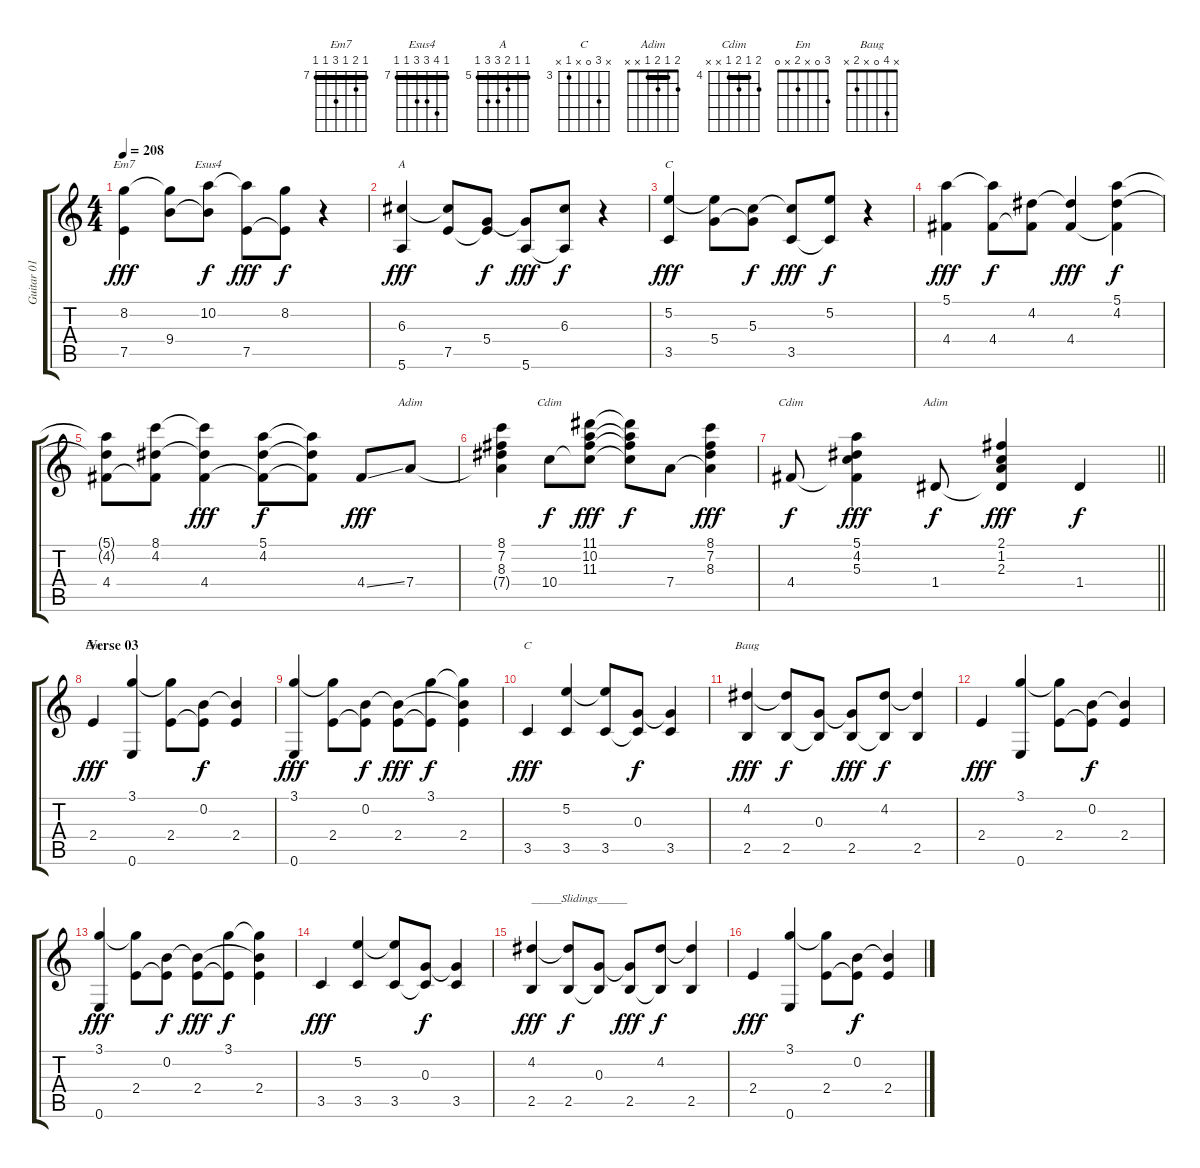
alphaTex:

\track ("Guitar 01 - Rhythm Dub" "Guitar 01 ") {instrument acousticguitarnylon}
\staff {score tabs}
\tuning (E4 B3 G3 D3 A2 E2) {hide}
\chord ("Em7" 7 8 7 9 7 7) {firstfret 7 barre 7}
\chord ("Esus4" 7 10 9 9 7 7) {firstfret 7 barre 7}
\chord ("A" 5 5 6 7 7 5) {firstfret 5 barre 5}
\chord ("C" 3 5 5 5 3 3) {firstfret 3 barre 3}
\chord ("Adim" 8 7 8 7 x x) {firstfret 7 barre 7}
\chord ("Cdim" 11 10 11 10 x x) {firstfret 10 barre 10}
\chord ("Cdim" 5 4 5 4 x x) {firstfret 4 barre 4}
\chord ("Adim" 2 1 2 1 x x) {barre 1}
\chord ("Em" 3 0 x 2 x 0)
\chord ("C" x 5 0 x 3 x) {firstfret 3}
\chord ("Baug" x 4 0 x 2 x)
\ts (4 4)
\tempo 208
\clef g2
\ks c
(8.2 7.5).4{ch "Em7" dy fff} (8.2{t} 9.4).8 (10.2 9.4{t}).8{ch "Esus4" dy f} (10.2{t} 7.5).8{dy fff} (8.2 7.5{t}).8{dy f} r.4 |
(6.3 5.6).4{ch "A" dy fff} (6.3{t} 7.5).8 (5.4 7.5{t}).8{dy f} (5.4{t} 5.6).8{dy fff} (6.3 5.6{t}).8{dy f} r.4 |
(5.2 3.5).4{ch "C" dy fff} (5.2{t} 5.4).8 (5.3 5.4{t}).8{dy f} (5.3{t} 3.5).8{dy fff} (5.2 3.5{t}).8{dy f} r.4 |
(5.1 4.4).4{dy fff} (5.1{t} 4.4).8{dy f} (4.2 4.4{t}).8 (4.2{t} 4.4).4{dy fff} (5.1 4.2 4.4{t}).4{dy f} |
(5.1{t} 4.2{t} 4.4).8 (8.1 4.2 4.4{t}).8 (8.1{t} 4.2{t} 4.4).4{dy fff} (5.1 4.2 4.4{t}).8{dy f} (5.1{t} 4.2{t} 4.4{t}).8 4.4{ss}.8{dy fff} 7.4.8{ch "Adim"} |
(8.1 7.2 8.3 7.4{t}).4 10.4.8{ch "Cdim" dy f} (11.1 10.2 11.3 10.4{t}).8{dy fff} (11.1{t} 10.2{t} 11.3{t} 10.4{t}).8{dy f} 7.4.8 (8.1 7.2 8.3 7.4{t}).4{dy fff} |
\barLineRight lightlight
4.4.8{ch "Cdim" dy f} (5.1 4.2 5.3 4.4{t}).4{dy fff} 1.4.8{ch "Adim" dy f} (2.1 1.2 2.3 1.4{t}).4{dy fff} 1.4.4{dy f} |
\section ("" "Verse 03")
2.4.4{ch "Em" dy fff} (3.1 0.6).4 (3.1{t} 2.4).8 (0.2 2.4{t}).8{dy f} (0.2{t} 2.4).4 |
(3.1 0.6).4{dy fff} (3.1{t} 2.4).8 (0.2 2.4{t}).8{dy f} (0.2{t} 2.4).8{dy fff} (3.1 2.4{t}).8{dy f} (3.1{t} 0.2{t} 2.4).4 |
3.5.4{ch "C" dy fff} (5.2 3.5).4 (5.2{t} 3.5).8 (0.3 3.5{t}).8{dy f} (0.3{t} 3.5).4 |
(4.2 2.5).4{ch "Baug" dy fff} (4.2{t} 2.5).8{dy f} (0.3 2.5{t}).8 (0.3{t} 2.5).8{dy fff} (4.2 2.5{t}).8{dy f} (4.2{t} 2.5).4 |
2.4.4{dy fff} (3.1 0.6).4 (3.1{t} 2.4).8 (0.2 2.4{t}).8{dy f} (0.2{t} 2.4).4 |
(3.1 0.6).4{dy fff} (3.1{t} 2.4).8 (0.2 2.4{t}).8{dy f} (0.2{t} 2.4).8{dy fff} (3.1 2.4{t}).8{dy f} (3.1{t} 0.2{t} 2.4).4 |
3.5.4{dy fff} (5.2 3.5).4 (5.2{t} 3.5).8 (0.3 3.5{t}).8{dy f} (0.3{t} 3.5).4 |
(4.2 2.5).4{txt "_____Slidings_____" dy fff} (4.2{t} 2.5).8{dy f} (0.3 2.5{t}).8 (0.3{t} 2.5).8{dy fff} (4.2 2.5{t}).8{dy f} (4.2{t} 2.5).4 |
2.4.4{dy fff} (3.1 0.6).4 (3.1{t} 2.4).8 (0.2 2.4{t}).8{dy f} (0.2{t} 2.4).4
